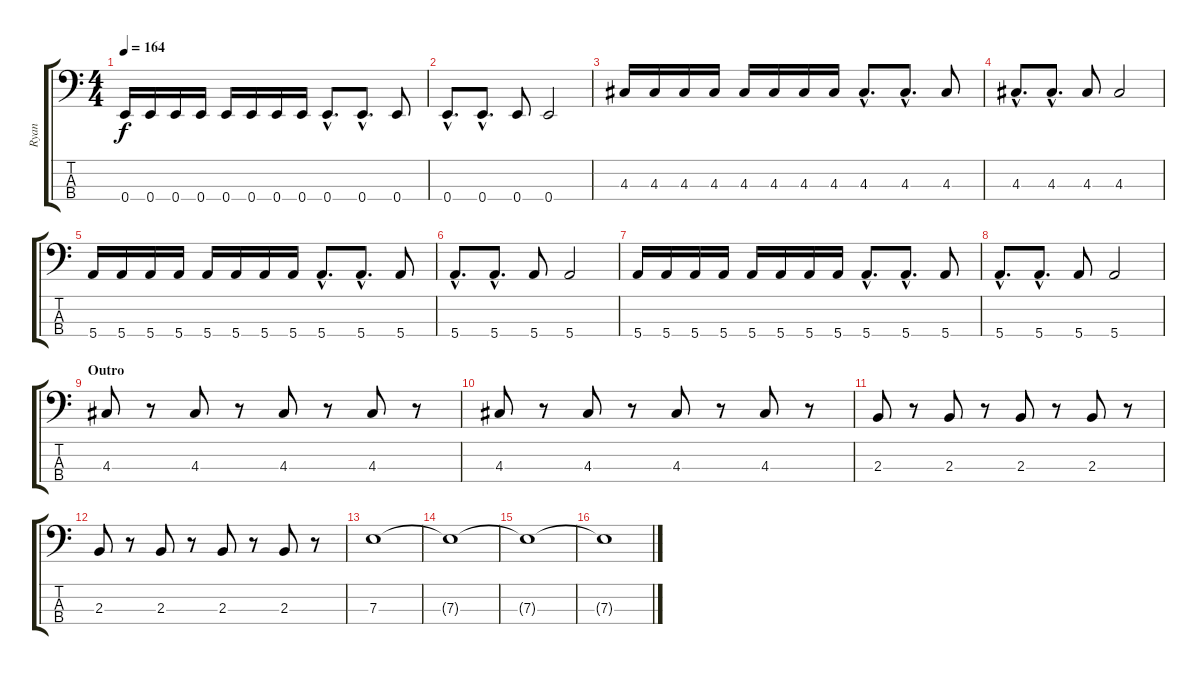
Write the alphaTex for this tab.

\track ("Ryan" "Ryan") {instrument electricbassfinger}
\staff {score tabs}
\tuning (G2 D2 A1 E1) {hide}
\ts (4 4)
\tempo 164
\clef f4
\ks c
0.4.16{dy f} 0.4.16 0.4.16 0.4.16 0.4.16 0.4.16 0.4.16 0.4.16 0.4{hac}.8{d} 0.4{hac}.8{d} 0.4.8 |
0.4{hac}.8{d} 0.4{hac}.8{d} 0.4.8 0.4.2 |
4.3.16 4.3.16 4.3.16 4.3.16 4.3.16 4.3.16 4.3.16 4.3.16 4.3{hac}.8{d} 4.3{hac}.8{d} 4.3.8 |
4.3{hac}.8{d} 4.3{hac}.8{d} 4.3.8 4.3.2 |
5.4.16 5.4.16 5.4.16 5.4.16 5.4.16 5.4.16 5.4.16 5.4.16 5.4{hac}.8{d} 5.4{hac}.8{d} 5.4.8 |
5.4{hac}.8{d} 5.4{hac}.8{d} 5.4.8 5.4.2 |
5.4.16 5.4.16 5.4.16 5.4.16 5.4.16 5.4.16 5.4.16 5.4.16 5.4{hac}.8{d} 5.4{hac}.8{d} 5.4.8 |
5.4{hac}.8{d} 5.4{hac}.8{d} 5.4.8 5.4.2 |
\section ("" "Outro")
4.3.8 r.8 4.3.8 r.8 4.3.8 r.8 4.3.8 r.8 |
4.3.8 r.8 4.3.8 r.8 4.3.8 r.8 4.3.8 r.8 |
2.3.8 r.8 2.3.8 r.8 2.3.8 r.8 2.3.8 r.8 |
2.3.8 r.8 2.3.8 r.8 2.3.8 r.8 2.3.8 r.8 |
7.3.1 |
7.3{t}.1 |
7.3{t}.1 |
7.3{t}.1
